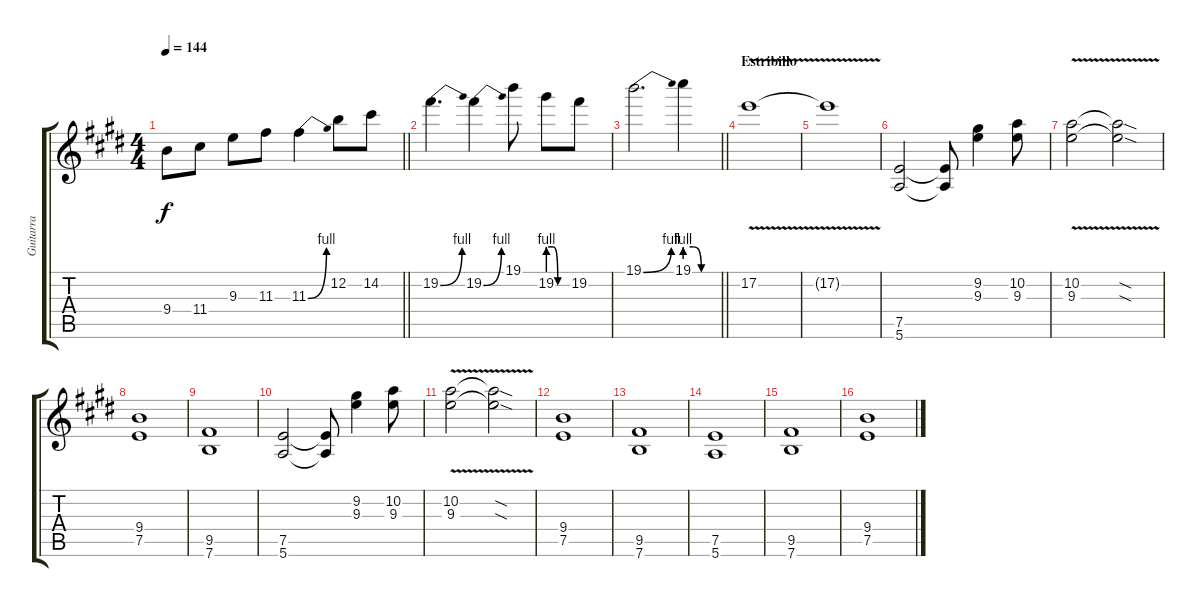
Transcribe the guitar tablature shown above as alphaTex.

\track ("Guitarra" "Guitarra") {instrument overdrivenguitar}
\staff {score tabs}
\tuning (E4 B3 G3 D3 A2 E2) {hide}
\ts (4 4)
\tempo 144
\clef g2
\barLineRight lightlight
\ks e
9.4.8{dy f} 11.4.8 9.3.8 11.3.8 11.3{be (bend 0 0 60 4)}.4 12.2.8 14.2.8 |
19.2{be (bend 0 0 60 4)}.4{d} 19.2{be (bend 0 0 60 4)}.4 19.1.8 19.2{be (custom 0 4 15 4 30 0 60 0)}.8 19.2.8 |
\barLineRight lightlight
19.1{be (bend 0 0 60 4)}.2{d} 19.1{be (custom 0 4 15 4 30 0 60 0)}.4 |
\section ("" "Estribillo")
17.2{v}.1 |
17.2{t}.1 |
(7.5 5.6).2 (7.5{t} 5.6{t}).8 (9.2 9.3).4 (10.2 9.3).8 |
(10.2{v} 9.3{v}).2 (10.2{sod t} 9.3{sod t}).2 |
(9.4 7.5).1 |
(9.5 7.6).1 |
(7.5 5.6).2 (7.5{t} 5.6{t}).8 (9.2 9.3).4 (10.2 9.3).8 |
(10.2{v} 9.3{v}).2 (10.2{sod t} 9.3{sod t}).2 |
(9.4 7.5).1 |
(9.5 7.6).1 |
(7.5 5.6).1 |
(9.5 7.6).1 |
(9.4 7.5).1
